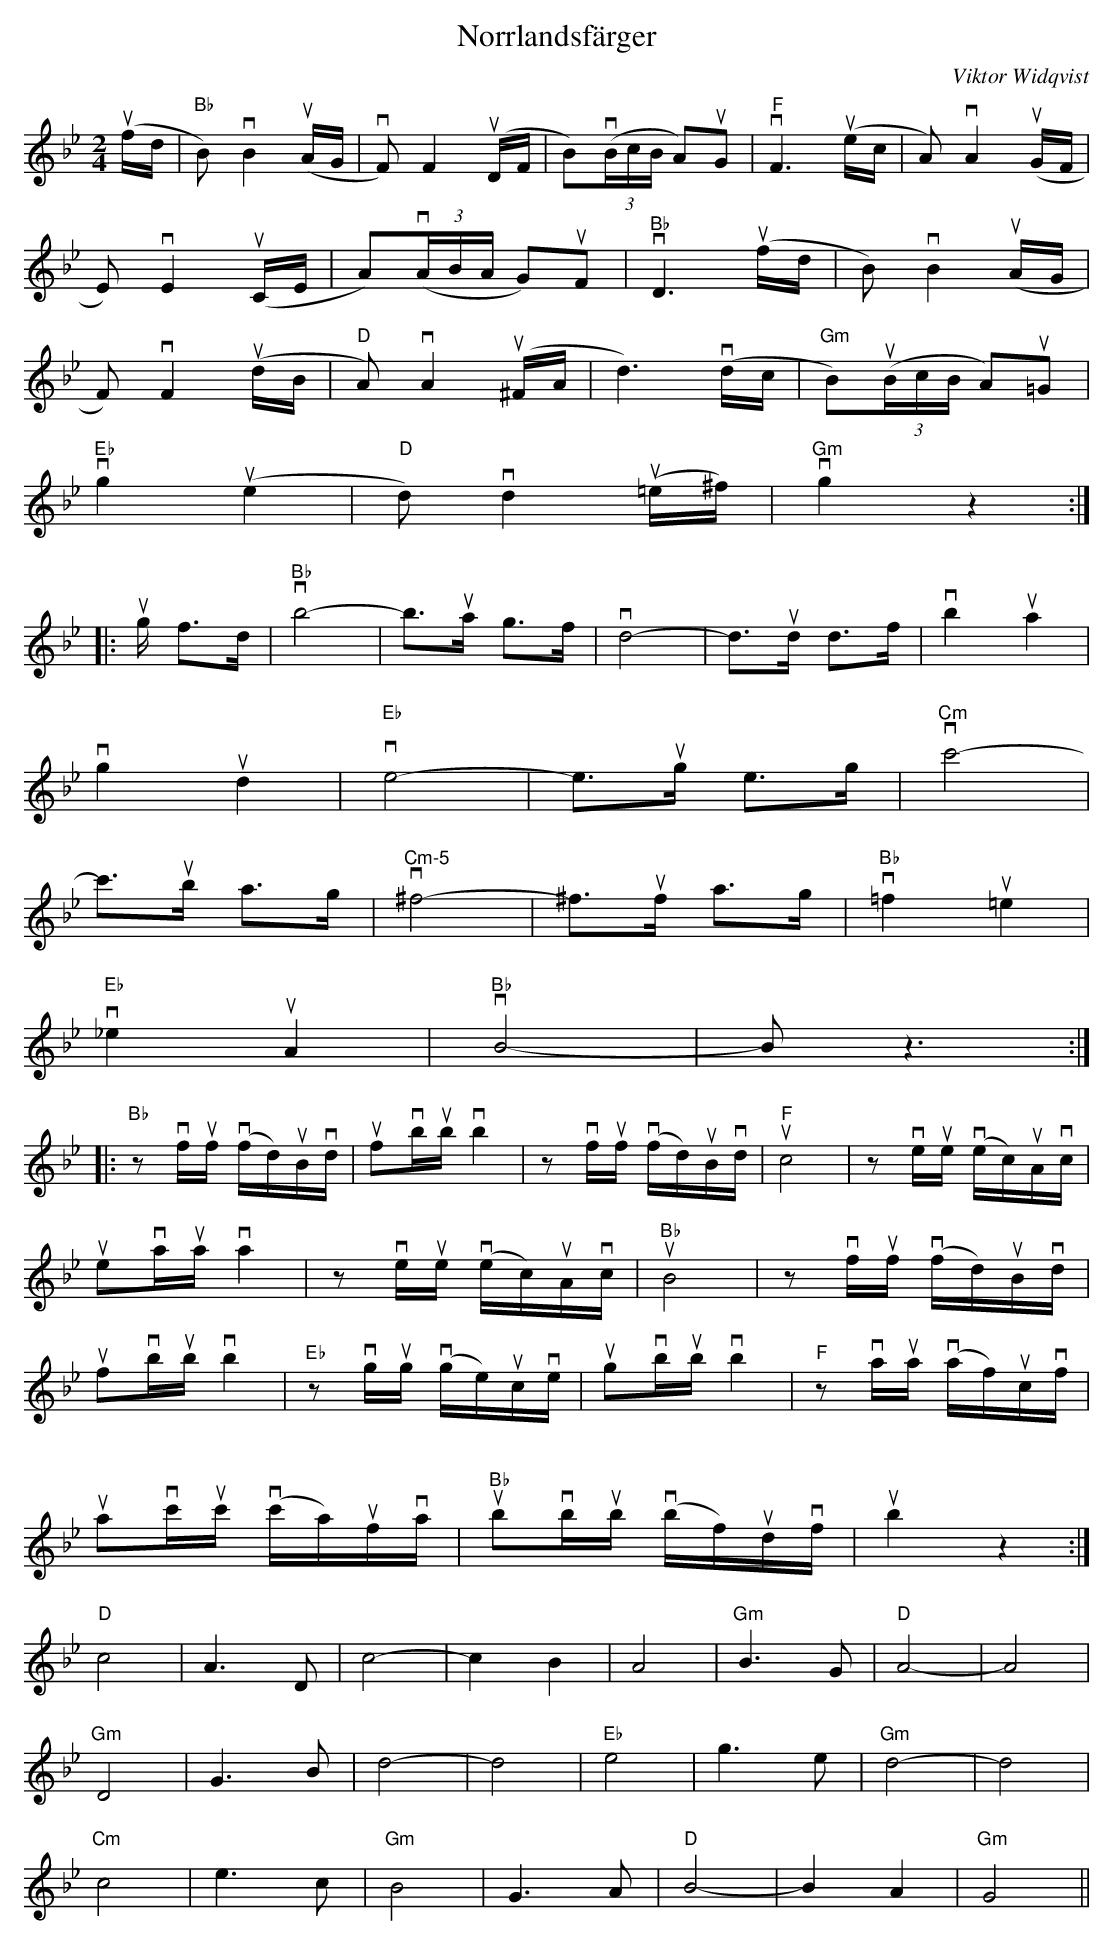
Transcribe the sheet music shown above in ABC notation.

X:1
T:Norrlandsfärger
M:2/4
C:Viktor Widqvist
L:1/8
K:Bb
u(f/d/ |"Bb" B)vB2u(A/G/ | vF)F2u(D/F/ | B)(v(3B/c/B/ A)uG | "F"vF3u(e/c/ | A)vA2u(G/F/ |
E)vE2u(C/E/ | A)(v(3A/B/A/ G)uF |"Bb" vD3u(f/d/ | B)vB2 u(A/G/ |
F)vF2u(d/B/ | "D"A)vA2u(^F/A/ | d3)v(d/c/ | "Gm"B)(u(3B/c/B/ A)u=G |
"Eb"vg2 (u'e2 | "D"d)vd2u(=e/^f/) | "Gm"vg2z2 :|
|:ug/ f>d | "Bb"vb4- |b3/ua/ g>f | vd4- |d3/ud/ d>f | vb2 ua2 |
vg2 ud2 | "Eb"ve4- |e3/ug/ e>g |"Cm" vc'4- |
c'3/ub/ a>g | "Cm-5"v^f4- |^f3/uf/ a>g | "Bb"v=f2 u=e2 |
"Eb"v_e2 uA2 | "Bb"vB4- | B z3 :|
|:"Bb"zvf/2uf/2 (vf/2d/)2uB/2vd/2 | ufvb/2ub/2 vb2 |zvf/2uf/2 (vf/2d/2)uB/2vd/2 | "F"uc4 |zve/2ue/2 (ve/2c/2)uA/2vc/2 |
ueva/2ua/2 va2 |zve/2ue/2 (ve/2c/2)uA/2vc/2 | "Bb"uB4 |zvf/2uf/2 v(f/2d/2)uB/2vd/2 |
ufvb/2ub/2 vb2 |"Eb"zvg/2ug/2 (vg/2e/2)uc/2ve/2 | ugvb/2ub/2 vb2 |"F"zva/2ua/2 (va/2f/2)uc/2vf/2 |
uavc'/2uc'/2 (vc'/2a/2)uf/2va/2 | "Bb"ubvb/2ub/2 v(b/2f/2)ud/2vf/2 | ub2z2 :|
K:Gm |"Gm"D4 | G2>B2 | d4- |d4| "Eb"e4 | B2>G2 | "Gm"d4- |d4|
"D"c4 | A2>D2 | c4- | c2 B2 | A4 | "Gm"B2>G2 | "D" A4- | A4|
"Gm"D4 | G2>B2 | d4- |d4| "Eb"e4 | g2>e2 | "Gm"d4- |d4|
"Cm"c4 | e2>c2 | "Gm"B4 | G2>A2 | "D"B4- | B2 A2 | "Gm"G4 ||
